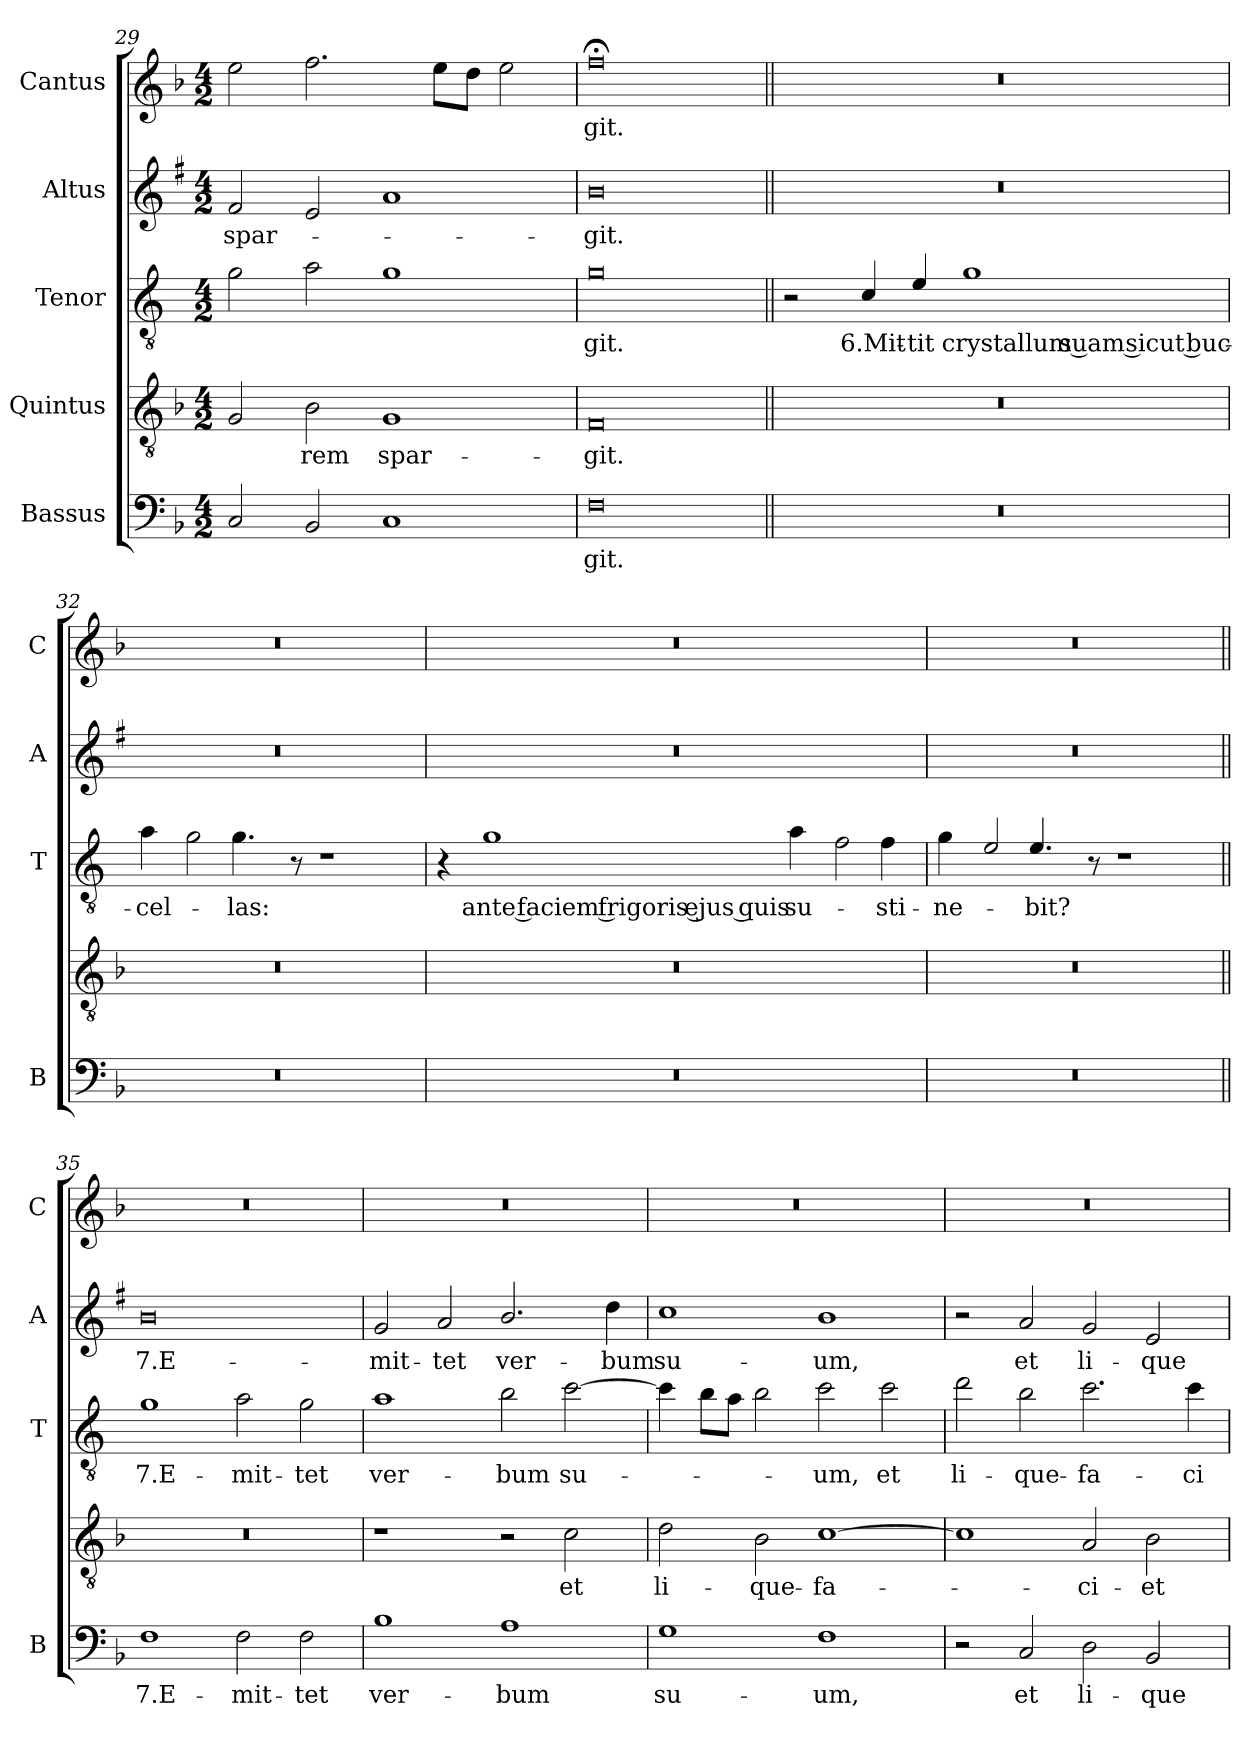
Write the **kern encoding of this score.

**kern	**text	**kern	**text	**kern	**text	**kern	**text	**kern	**text
*part5	*part5	*part4	*part4	*part3	*part3	*part2	*part2	*part1	*part1
*staff5	*staff5	*staff4	*staff4	*staff3	*staff3	*staff2	*staff2	*staff1	*staff1
*I"Bassus	*	*I"Quintus	*	*I"Tenor	*	*I"Altus	*	*I"Cantus	*
*I'B	*	*	*	*I'T	*	*I'A	*	*I'C	*
*clefF4	*	*clefGv2	*	*clefGv2	*	*clefG2	*	*clefG2	*
*	*	*	*	*ITrd4c7	*	*ITrd1c2	*	*	*
*k[b-]	*	*k[b-]	*	*k[b-]	*	*k[b-]	*	*k[b-]	*
*F:	*	*F:	*	*F:	*	*F:	*	*F:	*
*M4/2	*	*M4/2	*	*M4/2	*	*M4/2	*	*M4/2	*
=29	=29	=29	=29	=29	=29	=29	=29	=29	=29
!	!	!	!	!	!	!	!LO:LY:b	!	!
2C/	.	2G/	.	2c\	.	2e/	spar-	2ee\	.
!	!	!	!LO:LY:b	!	!	!	!	!	!
2BB-/	.	2B-\	-rem	2d\	.	2d/	.	2.ff\	.
!	!	!	!LO:LY:b	!	!	!	!	!	!
1C	.	1G	spar-	1c	.	1g	.	.	.
.	.	.	.	.	.	.	.	8ee\L	.
.	.	.	.	.	.	.	.	8dd\J	.
.	.	.	.	.	.	.	.	2ee\	.
=30	=30	=30	=30	=30	=30	=30	=30	=30	=30
!	!LO:LY:b	!	!LO:LY:b	!	!LO:LY:b	!	!LO:LY:b	!	!LO:LY:b
0F	-git.	0F	-git.	0c	-git.	0a	-git.	0ff;<	-git.
!!LO:LB:g=z
=31||	=31||	=31||	=31||	=31||	=31||	=31||	=31||	=31||	=31||
0r	.	0r	.	2r	.	0r	.	0r	.
!	!	!	!	!	!LO:LY:b	!	!	!	!
.	.	.	.	4F/	6.Mit-	.	.	.	.
!	!	!	!	!	!LO:LY:b	!	!	!	!
.	.	.	.	4A/	-tit	.	.	.	.
!	!	!	!	!	!LO:LY:b	!	!	!	!
.	.	.	.	1c	crystallum suam sicut buc-	.	.	.	.
=32	=32	=32	=32	=32	=32	=32	=32	=32	=32
!	!	!	!	!	!LO:LY:b	!	!	!	!
0r	.	0r	.	4d\	-cel-	0r	.	0r	.
!	!	!	!	!LO:N:head=open	!	!	!	!	!
.	.	.	.	4c\	.	.	.	.	.
!	!	!	!	!	!LO:LY:b	!	!	!	!
.	.	.	.	4.c\	-las:	.	.	.	.
.	.	.	.	8r	.	.	.	.	.
.	.	.	.	1r	.	.	.	.	.
=33	=33	=33	=33	=33	=33	=33	=33	=33	=33
0r	.	0r	.	4r	.	0r	.	0r	.
!	!	!	!	!	!LO:LY:b	!	!	!	!
.	.	.	.	1c	ante faciem frigoris ejus quis	.	.	.	.
!	!	!	!	!	!LO:LY:b	!	!	!	!
.	.	.	.	4d\	su-	.	.	.	.
!	!	!	!	!LO:N:head=open	!	!	!	!	!
.	.	.	.	4B-\	.	.	.	.	.
!	!	!	!	!	!LO:LY:b	!	!	!	!
.	.	.	.	4B-\	-sti-	.	.	.	.
=34	=34	=34	=34	=34	=34	=34	=34	=34	=34
!	!	!	!	!	!LO:LY:b	!	!	!	!
0r	.	0r	.	4c\	-ne-	0r	.	0r	.
!	!	!	!	!LO:N:head=open	!	!	!	!	!
.	.	.	.	4A/	.	.	.	.	.
!	!	!	!	!	!LO:LY:b	!	!	!	!
.	.	.	.	4.A/	-bit?	.	.	.	.
.	.	.	.	8r	.	.	.	.	.
.	.	.	.	1r	.	.	.	.	.
!!LO:LB:g=z
=35||	=35||	=35||	=35||	=35||	=35||	=35||	=35||	=35||	=35||
!	!LO:LY:b	!	!	!	!LO:LY:b	!	!LO:LY:b	!	!
1F	7.E-	0r	.	1c	7.E-	0a	7.E-	0r	.
!	!LO:LY:b	!	!	!	!LO:LY:b	!	!	!	!
2F\	-mit-	.	.	2d\	-mit-	.	.	.	.
!	!LO:LY:b	!	!	!	!LO:LY:b	!	!	!	!
2F\	-tet	.	.	2c\	-tet	.	.	.	.
=36	=36	=36	=36	=36	=36	=36	=36	=36	=36
!	!LO:LY:b	!	!	!	!LO:LY:b	!	!LO:LY:b	!	!
1B-	ver-	1r	.	1d	ver-	2f/	-mit-	0r	.
!	!	!	!	!	!	!	!LO:LY:b	!	!
.	.	.	.	.	.	2g/	-tet	.	.
!	!LO:LY:b	!	!	!	!LO:LY:b	!	!LO:LY:b	!	!
1A	-bum	2r	.	2e\	-bum	2.a/	ver-	.	.
!	!	!	!LO:LY:b	!	!LO:LY:b	!	!	!	!
.	.	2c\	et	[2f\	su-	.	.	.	.
!	!	!	!	!	!	!	!LO:LY:b	!	!
.	.	.	.	.	.	4cc\	-bum	.	.
=37	=37	=37	=37	=37	=37	=37	=37	=37	=37
!	!LO:LY:b	!	!LO:LY:b	!	!	!	!LO:LY:b	!	!
1G	su-	2d\	li-	4f\]	.	1b-	su-	0r	.
.	.	.	.	8e\L	.	.	.	.	.
.	.	.	.	8d\J	.	.	.	.	.
!	!	!	!LO:LY:b	!	!	!	!	!	!
.	.	2B-\	-que-	2e\	.	.	.	.	.
!	!LO:LY:b	!	!LO:LY:b	!	!LO:LY:b	!	!LO:LY:b	!	!
1F	-um,	[1c	-fa-	2f\	-um,	1a	-um,	.	.
!	!	!	!	!	!LO:LY:b	!	!	!	!
.	.	.	.	2f\	et	.	.	.	.
=38	=38	=38	=38	=38	=38	=38	=38	=38	=38
!	!	!	!	!	!LO:LY:b	!	!	!	!
2r	.	1c]	.	2g\	li-	2r	.	0r	.
!	!LO:LY:b	!	!	!	!LO:LY:b	!	!LO:LY:b	!	!
2C/	et	.	.	2e\	-que-	2g/	et	.	.
!	!LO:LY:b	!	!LO:LY:b	!	!LO:LY:b	!	!LO:LY:b	!	!
2D\	li-	2A/	-ci-	2.f\	-fa-	2f/	li-	.	.
!	!LO:LY:b	!	!LO:LY:b	!	!	!	!LO:LY:b	!	!
2BB-/	-que-	2B-\	-et	.	.	2d/	-que-	.	.
!	!	!	!	!	!LO:LY:b	!	!	!	!
.	.	.	.	4f\	-ci-	.	.	.	.
=	=	=	=	=	=	=	=	=	=
*-	*-	*-	*-	*-	*-	*-	*-	*-	*-
